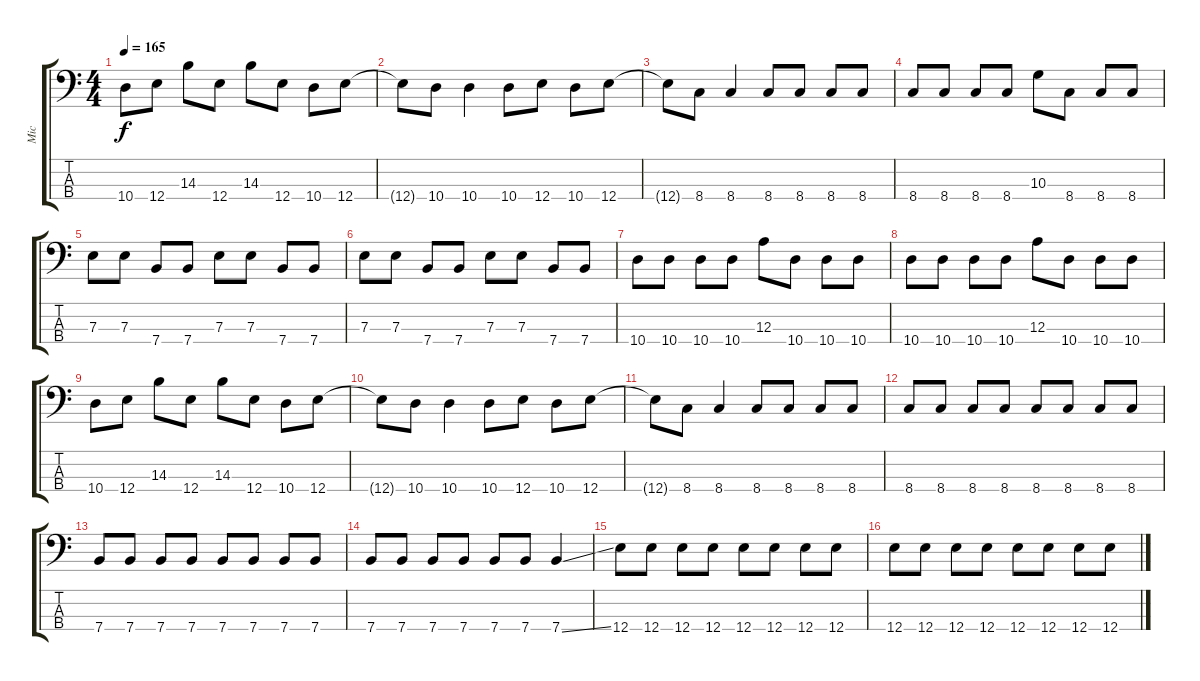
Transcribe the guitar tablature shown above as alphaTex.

\track ("Mic" "Mic") {instrument electricbassfinger}
\staff {score tabs}
\tuning (G2 D2 A1 E1) {hide}
\ts (4 4)
\tempo 165
\clef f4
\ks c
10.4.8{dy f} 12.4.8 14.3.8 12.4.8 14.3.8 12.4.8 10.4.8 12.4.8 |
12.4{t}.8 10.4.8 10.4.4 10.4.8 12.4.8 10.4.8 12.4.8 |
12.4{t}.8 8.4.8 8.4.4 8.4.8 8.4.8 8.4.8 8.4.8 |
8.4.8 8.4.8 8.4.8 8.4.8 10.3.8 8.4.8 8.4.8 8.4.8 |
7.3.8 7.3.8 7.4.8 7.4.8 7.3.8 7.3.8 7.4.8 7.4.8 |
7.3.8 7.3.8 7.4.8 7.4.8 7.3.8 7.3.8 7.4.8 7.4.8 |
10.4.8 10.4.8 10.4.8 10.4.8 12.3.8 10.4.8 10.4.8 10.4.8 |
10.4.8 10.4.8 10.4.8 10.4.8 12.3.8 10.4.8 10.4.8 10.4.8 |
10.4.8 12.4.8 14.3.8 12.4.8 14.3.8 12.4.8 10.4.8 12.4.8 |
12.4{t}.8 10.4.8 10.4.4 10.4.8 12.4.8 10.4.8 12.4.8 |
12.4{t}.8 8.4.8 8.4.4 8.4.8 8.4.8 8.4.8 8.4.8 |
8.4.8 8.4.8 8.4.8 8.4.8 8.4.8 8.4.8 8.4.8 8.4.8 |
7.4.8 7.4.8 7.4.8 7.4.8 7.4.8 7.4.8 7.4.8 7.4.8 |
7.4.8 7.4.8 7.4.8 7.4.8 7.4.8 7.4.8 7.4{ss}.4 |
12.4.8 12.4.8 12.4.8 12.4.8 12.4.8 12.4.8 12.4.8 12.4.8 |
12.4.8 12.4.8 12.4.8 12.4.8 12.4.8 12.4.8 12.4.8 12.4.8
